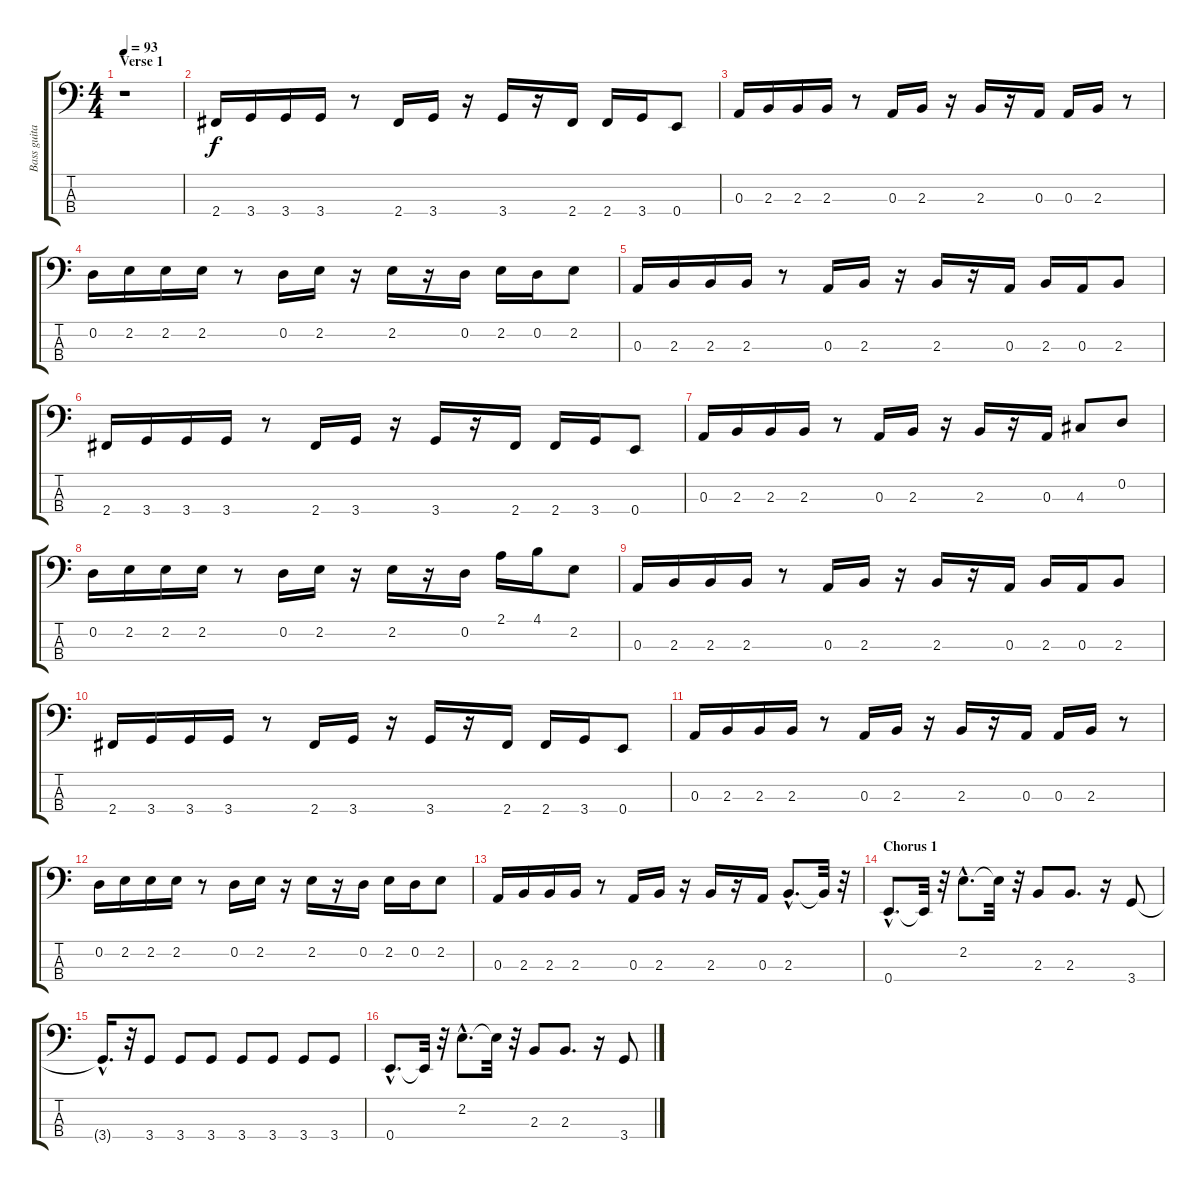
\track ("Bass guitar" "Bass guita") {instrument electricbassfinger}
\staff {score tabs}
\tuning (G2 D2 A1 E1) {hide}
\ts (4 4)
\section ("" "Verse 1")
\tempo 93
\clef f4
\ks c
r.1{dy f instrument electricbassfinger} |
2.4.16 3.4.16 3.4.16 3.4.16 r.8 2.4.16 3.4.16 r.16 3.4.16 r.16 2.4.16 2.4.16 3.4.16 0.4.8 |
0.3.16 2.3.16 2.3.16 2.3.16 r.8 0.3.16 2.3.16 r.16 2.3.16 r.16 0.3.16 0.3.16 2.3.16 r.8 |
0.2.16 2.2.16 2.2.16 2.2.16 r.8 0.2.16 2.2.16 r.16 2.2.16 r.16 0.2.16 2.2.16 0.2.16 2.2.8 |
0.3.16 2.3.16 2.3.16 2.3.16 r.8 0.3.16 2.3.16 r.16 2.3.16 r.16 0.3.16 2.3.16 0.3.16 2.3.8 |
2.4.16 3.4.16 3.4.16 3.4.16 r.8 2.4.16 3.4.16 r.16 3.4.16 r.16 2.4.16 2.4.16 3.4.16 0.4.8 |
0.3.16 2.3.16 2.3.16 2.3.16 r.8 0.3.16 2.3.16 r.16 2.3.16 r.16 0.3.16 4.3.8 0.2.8 |
0.2.16 2.2.16 2.2.16 2.2.16 r.8 0.2.16 2.2.16 r.16 2.2.16 r.16 0.2.16 2.1.16 4.1.16 2.2.8 |
0.3.16 2.3.16 2.3.16 2.3.16 r.8 0.3.16 2.3.16 r.16 2.3.16 r.16 0.3.16 2.3.16 0.3.16 2.3.8 |
2.4.16 3.4.16 3.4.16 3.4.16 r.8 2.4.16 3.4.16 r.16 3.4.16 r.16 2.4.16 2.4.16 3.4.16 0.4.8 |
0.3.16 2.3.16 2.3.16 2.3.16 r.8 0.3.16 2.3.16 r.16 2.3.16 r.16 0.3.16 0.3.16 2.3.16 r.8 |
0.2.16 2.2.16 2.2.16 2.2.16 r.8 0.2.16 2.2.16 r.16 2.2.16 r.16 0.2.16 2.2.16 0.2.16 2.2.8 |
0.3.16 2.3.16 2.3.16 2.3.16 r.8 0.3.16 2.3.16 r.16 2.3.16 r.16 0.3.16 2.3{hac}.8{d} 2.3{t}.32 r.32 |
\section ("" "Chorus 1")
0.4{hac}.8{d} 0.4{t}.32 r.32 2.2{hac}.8{d} 2.2{t}.32 r.32 2.3.8 2.3.8{d} r.16 3.4.8 |
3.4{hac t}.16{d} r.32 3.4.8 3.4.8 3.4.8 3.4.8 3.4.8 3.4.8 3.4.8 |
0.4{hac}.8{d} 0.4{t}.32 r.32 2.2{hac}.8{d} 2.2{t}.32 r.32 2.3.8 2.3.8{d} r.16 3.4.8
